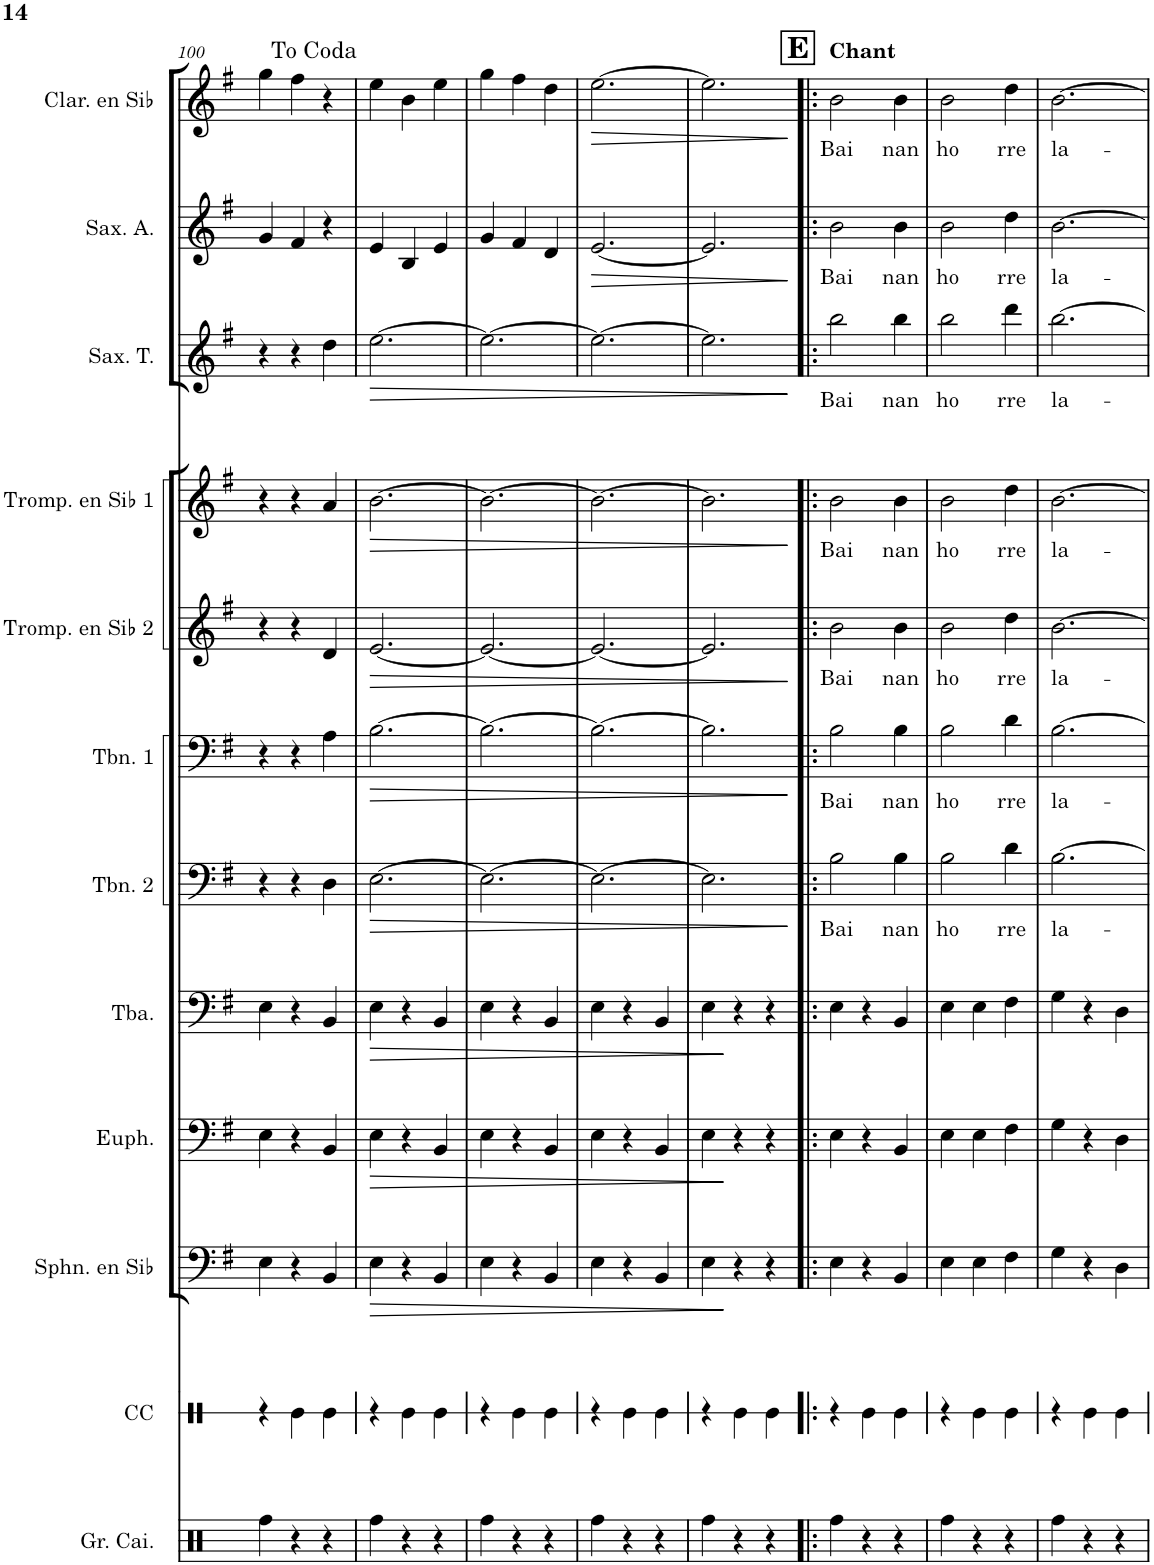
**kern	**kern	**kern	**dynam	**kern	**dynam	**kern	**dynam	**kern	**text	**dynam	**kern	**text	**dynam	**kern	**text	**dynam	**kern	**text	**dynam	**kern	**text	**dynam	**kern	**text	**dynam	**kern	**text	**dynam
*part12	*part11	*part10	*part10	*part9	*part9	*part8	*part8	*part7	*part7	*part7	*part6	*part6	*part6	*part5	*part5	*part5	*part4	*part4	*part4	*part3	*part3	*part3	*part2	*part2	*part2	*part1	*part1	*part1
*staff12	*staff11	*staff10	*staff10	*staff9	*staff9	*staff8	*staff8	*staff7	*staff7	*staff7	*staff6	*staff6	*staff6	*staff5	*staff5	*staff5	*staff4	*staff4	*staff4	*staff3	*staff3	*staff3	*staff2	*staff2	*staff2	*staff1	*staff1	*staff1
*I"Grosses caisses	*I"Caisse claire	*I"Sousaphone en Sib	*	*I"Euphonium	*	*I"Tuba	*	*I"Trombone 2	*	*	*I"Trombone 1	*	*	*I"Trompette en Sib 2	*	*	*I"Trompette en Sib 1	*	*	*I"Saxophone Ténor	*	*	*I"Saxophone Alto	*	*	*I"Clarinette en Sib	*	*
*I'Gr. Cai.	*I'CC	*I'Sphn. en Sib	*	*I'Euph.	*	*I'Tba.	*	*I'Tbn. 2	*	*	*I'Tbn. 1	*	*	*I'Tromp. en Sib 2	*	*	*I'Tromp. en Sib 1	*	*	*I'Sax. T.	*	*	*I'Sax. A.	*	*	*I'Clar. en Sib	*	*
!!LO:PB:g=z
*clefX	*clefX	*clefF4	*	*clefF4	*	*clefF4	*	*clefF4	*	*	*clefF4	*	*	*clefG2	*	*	*clefG2	*	*	*clefG2	*	*	*clefG2	*	*	*clefG2	*	*
*	*	*Trd7c12	*	*	*	*	*	*	*	*	*	*	*	*Trd1c2	*	*	*Trd1c2	*	*	*Trd7c12	*	*	*Trd5c9	*	*	*Trd1c2	*	*
*k[]	*k[]	*k[f#]	*	*k[f#]	*	*k[f#]	*	*k[f#]	*	*	*k[f#]	*	*	*k[f#]	*	*	*k[f#]	*	*	*k[f#]	*	*	*k[f#]	*	*	*k[f#]	*	*
*M3/4	*M3/4	*M3/4	*	*M3/4	*	*M3/4	*	*M3/4	*	*	*M3/4	*	*	*M3/4	*	*	*M3/4	*	*	*M3/4	*	*	*M3/4	*	*	*M3/4	*	*
=100	=100	=100	=100	=100	=100	=100	=100	=100	=100	=100	=100	=100	=100	=100	=100	=100	=100	=100	=100	=100	=100	=100	=100	=100	=100	=100	=100	=100
4Rff\	4r	4E\	.	4E\	.	4E\	.	4r	.	.	4r	.	.	4r	.	.	4r	.	.	4r	.	.	4g/	.	.	4gg\	.	.
4r	4Re\	4r	.	4r	.	4r	.	4r	.	.	4r	.	.	4r	.	.	4r	.	.	4r	.	.	4f#/	.	.	4ff#\	.	.
4r	4Re\	4BB/	.	4BB/	.	4BB/	.	4D\	.	.	4A\	.	.	4d/	.	.	4a/	.	.	4dd\	.	.	4r	.	.	4r	.	.
=101	=101	=101	=101	=101	=101	=101	=101	=101	=101	=101	=101	=101	=101	=101	=101	=101	=101	=101	=101	=101	=101	=101	=101	=101	=101	=101	=101	=101
!	!	!	!LO:HP:b	!	!LO:HP:b	!	!LO:HP:b	!	!	!LO:HP:b	!	!	!LO:HP:b	!	!	!LO:HP:b	!	!	!LO:HP:b	!	!	!LO:HP:b	!	!	!	!	!	!
4Rff\	4r	4E\	>	4E\	>	4E\	>	[2.E\	.	>	[2.B\	.	>	[2.e/	.	>	[2.b\	.	>	[2.ee\	.	>	4e/	.	.	4ee\	.	.
4r	4Re\	4r	.	4r	.	4r	.	.	.	.	.	.	.	.	.	.	.	.	.	.	.	.	4B/	.	.	4b\	.	.
4r	4Re\	4BB/	.	4BB/	.	4BB/	.	.	.	.	.	.	.	.	.	.	.	.	.	.	.	.	4e/	.	.	4ee\	.	.
=102	=102	=102	=102	=102	=102	=102	=102	=102	=102	=102	=102	=102	=102	=102	=102	=102	=102	=102	=102	=102	=102	=102	=102	=102	=102	=102	=102	=102
4Rff\	4r	4E\	.	4E\	.	4E\	.	2.E\_	.	.	2.B\_	.	.	2.e/_	.	.	2.b\_	.	.	2.ee\_	.	.	4g/	.	.	4gg\	.	.
4r	4Re\	4r	.	4r	.	4r	.	.	.	.	.	.	.	.	.	.	.	.	.	.	.	.	4f#/	.	.	4ff#\	.	.
4r	4Re\	4BB/	.	4BB/	.	4BB/	.	.	.	.	.	.	.	.	.	.	.	.	.	.	.	.	4d/	.	.	4dd\	.	.
=103	=103	=103	=103	=103	=103	=103	=103	=103	=103	=103	=103	=103	=103	=103	=103	=103	=103	=103	=103	=103	=103	=103	=103	=103	=103	=103	=103	=103
!	!	!	!	!	!	!	!	!	!	!	!	!	!	!	!	!	!	!	!	!	!	!	!	!	!LO:HP:b	!	!	!LO:HP:b
4Rff\	4r	4E\	.	4E\	.	4E\	.	2.E\_	.	.	2.B\_	.	.	2.e/_	.	.	2.b\_	.	.	2.ee\_	.	.	[2.e/	.	>	[2.ee\	.	>
4r	4Re\	4r	.	4r	.	4r	.	.	.	.	.	.	.	.	.	.	.	.	.	.	.	.	.	.	.	.	.	.
4r	4Re\	4BB/	.	4BB/	.	4BB/	.	.	.	.	.	.	.	.	.	.	.	.	.	.	.	.	.	.	.	.	.	.
=104	=104	=104	=104	=104	=104	=104	=104	=104	=104	=104	=104	=104	=104	=104	=104	=104	=104	=104	=104	=104	=104	=104	=104	=104	=104	=104	=104	=104
4Rff\	4r	4E\	.	4E\	.	4E\	.	2.E\]	.	.	2.B\]	.	.	2.e/]	.	.	2.b\]	.	.	2.ee\]	.	.	2.e/]	.	.	2.ee\]	.	.
4r	4Re\	4r	]	4r	]	4r	]	.	.	.	.	.	.	.	.	.	.	.	.	.	.	.	.	.	.	.	.	.
4r	4Re\	4r	.	4r	.	4r	.	.	.	.	.	.	.	.	.	.	.	.	.	.	.	.	.	.	.	.	.	.
.	.	.	.	.	.	.	.	.	.	]	.	.	]	.	.	]	.	.	]	.	.	]	.	.	]	.	.	]
!!LO:REH:place=s1:a:B:cj:fs=14:t=E
=105!|:	=105!|:	=105!|:	=105!|:	=105!|:	=105!|:	=105!|:	=105!|:	=105!|:	=105!|:	=105!|:	=105!|:	=105!|:	=105!|:	=105!|:	=105!|:	=105!|:	=105!|:	=105!|:	=105!|:	=105!|:	=105!|:	=105!|:	=105!|:	=105!|:	=105!|:	=105!|:	=105!|:	=105!|:
!	!	!	!	!	!	!	!	!	!	!	!	!	!	!	!	!	!	!	!	!	!	!	!	!	!	!LO:TX:a:B:t=Chant	!	!
!	!	!	!	!	!	!	!	!	!LO:LY:b	!	!	!LO:LY:b	!	!	!LO:LY:b	!	!	!LO:LY:b	!	!	!LO:LY:b	!	!	!LO:LY:b	!	!	!LO:LY:b	!
4Rff\	4r	4E\	.	4E\	.	4E\	.	2B\	Bai	.	2B\	Bai	.	2b\	Bai	.	2b\	Bai	.	2bb\	Bai	.	2b\	Bai	.	2b\	Bai	.
4r	4Re\	4r	.	4r	.	4r	.	.	.	.	.	.	.	.	.	.	.	.	.	.	.	.	.	.	.	.	.	.
!	!	!	!	!	!	!	!	!	!LO:LY:b	!	!	!LO:LY:b	!	!	!LO:LY:b	!	!	!LO:LY:b	!	!	!LO:LY:b	!	!	!LO:LY:b	!	!	!LO:LY:b	!
4r	4Re\	4BB/	.	4BB/	.	4BB/	.	4B\	nan	.	4B\	nan	.	4b\	nan	.	4b\	nan	.	4bb\	nan	.	4b\	nan	.	4b\	nan	.
=106	=106	=106	=106	=106	=106	=106	=106	=106	=106	=106	=106	=106	=106	=106	=106	=106	=106	=106	=106	=106	=106	=106	=106	=106	=106	=106	=106	=106
!	!	!	!	!	!	!	!	!	!LO:LY:b	!	!	!LO:LY:b	!	!	!LO:LY:b	!	!	!LO:LY:b	!	!	!LO:LY:b	!	!	!LO:LY:b	!	!	!LO:LY:b	!
4Rff\	4r	4E\	.	4E\	.	4E\	.	2B\	ho	.	2B\	ho	.	2b\	ho	.	2b\	ho	.	2bb\	ho	.	2b\	ho	.	2b\	ho	.
4r	4Re\	4E\	.	4E\	.	4E\	.	.	.	.	.	.	.	.	.	.	.	.	.	.	.	.	.	.	.	.	.	.
!	!	!	!	!	!	!	!	!	!LO:LY:b	!	!	!LO:LY:b	!	!	!LO:LY:b	!	!	!LO:LY:b	!	!	!LO:LY:b	!	!	!LO:LY:b	!	!	!LO:LY:b	!
4r	4Re\	4F#\	.	4F#\	.	4F#\	.	4d\	rre	.	4d\	rre	.	4dd\	rre	.	4dd\	rre	.	4ddd\	rre	.	4dd\	rre	.	4dd\	rre	.
=107	=107	=107	=107	=107	=107	=107	=107	=107	=107	=107	=107	=107	=107	=107	=107	=107	=107	=107	=107	=107	=107	=107	=107	=107	=107	=107	=107	=107
!	!	!	!	!	!	!	!	!	!LO:LY:b	!	!	!LO:LY:b	!	!	!LO:LY:b	!	!	!LO:LY:b	!	!	!LO:LY:b	!	!	!LO:LY:b	!	!	!LO:LY:b	!
4Rff\	4r	4G\	.	4G\	.	4G\	.	[2.B\	la-	.	[2.B\	la-	.	[2.b\	la-	.	[2.b\	la-	.	[2.bb\	la-	.	[2.b\	la-	.	[2.b\	la-	.
4r	4Re\	4r	.	4r	.	4r	.	.	.	.	.	.	.	.	.	.	.	.	.	.	.	.	.	.	.	.	.	.
4r	4Re\	4D\	.	4D\	.	4D\	.	.	.	.	.	.	.	.	.	.	.	.	.	.	.	.	.	.	.	.	.	.
=	=	=	=	=	=	=	=	=	=	=	=	=	=	=	=	=	=	=	=	=	=	=	=	=	=	=	=	=
*-	*-	*-	*-	*-	*-	*-	*-	*-	*-	*-	*-	*-	*-	*-	*-	*-	*-	*-	*-	*-	*-	*-	*-	*-	*-	*-	*-	*-
